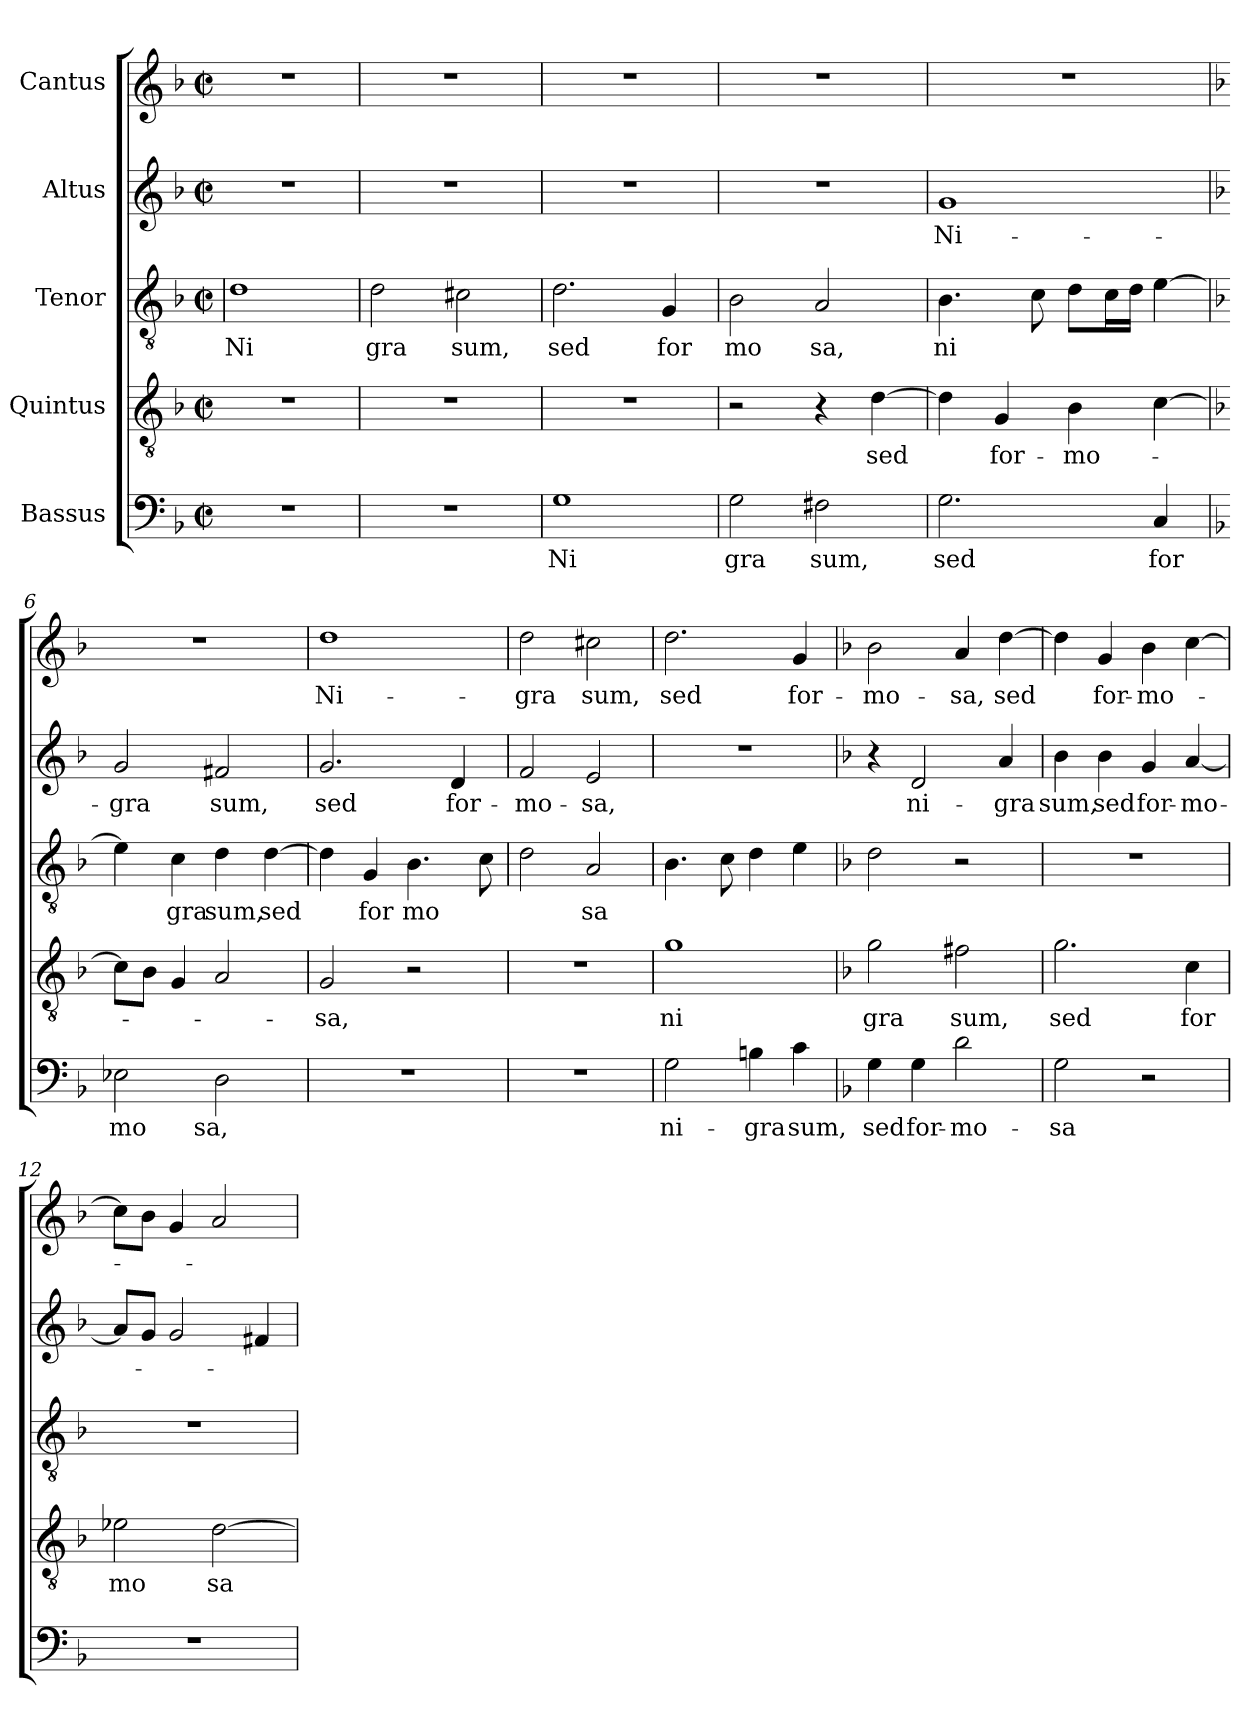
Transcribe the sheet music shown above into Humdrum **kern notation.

**kern	**text	**kern	**text	**kern	**text	**kern	**text	**kern	**text
*part5	*part5	*part4	*part4	*part3	*part3	*part2	*part2	*part1	*part1
*staff5	*staff5	*staff4	*staff4	*staff3	*staff3	*staff2	*staff2	*staff1	*staff1
*I"Bassus	*	*I"Quintus	*	*I"Tenor	*	*I"Altus	*	*I"Cantus	*
!!LO:PB:g=z
*stria5	*	*stria5	*	*stria5	*	*stria5	*	*stria5	*
*clefF4	*	*clefGv2	*	*clefGv2	*	*clefG2	*	*clefG2	*
*k[b-]	*	*k[b-]	*	*k[b-]	*	*k[b-]	*	*k[b-]	*
*F:	*	*F:	*	*F:	*	*F:	*	*F:	*
*M2/2	*	*M2/2	*	*M2/2	*	*M2/2	*	*M2/2	*
*met(c|)	*	*met(c|)	*	*met(c|)	*	*met(c|)	*	*met(c|)	*
=1	=1!	=1	=1!	=1	=1!	=1	=1!	=1!	=1!
!	!	!	!	!	!LO:LY:b:cj	!	!	!	!
1r	.	1r	.	1d	Ni	1r	.	1r	.
=2	=2	=2	=2	=2	=2	=2	=2	=2	=2
!	!	!	!	!	!LO:LY:b:cj	!	!	!	!
1r	.	1r	.	2d\	gra	1r	.	1r	.
!	!	!	!	!	!LO:LY:b:cj	!	!	!	!
.	.	.	.	2c#X\	sum,	.	.	.	.
=3	=3	=3	=3	=3	=3	=3	=3	=3	=3
!	!LO:LY:b:cj	!	!	!	!LO:LY:b:cj	!	!	!	!
1G	Ni	1r	.	2.d\	sed	1r	.	1r	.
!	!	!	!	!	!LO:LY:b:cj	!	!	!	!
.	.	.	.	4G/	for	.	.	.	.
=4	=4	=4	=4	=4	=4	=4	=4	=4	=4
!	!LO:LY:b:cj	!	!	!	!LO:LY:b:cj	!	!	!	!
2G\	gra	2r	.	2B-\	mo	1r	.	1r	.
!	!LO:LY:b:cj	!	!	!	!LO:LY:b:cj	!	!	!	!
2F#X\	sum,	4r	.	2A/	sa,	.	.	.	.
!	!	!	!LO:LY:b	!	!	!	!	!	!
.	.	[>4d\	sed	.	.	.	.	.	.
=5	=5	=5	=5	=5	=5	=5	=5	=5	=5
!	!LO:LY:b:cj	!	!	!	!LO:LY:b:cj	!	!LO:LY:b:cj	!	!
2.G\	sed	4d\]	.	4.B-\	ni	1g	Ni-	1r	.
!	!	!	!LO:LY:b:cj	!	!	!	!	!	!
.	.	4G/	for-	.	.	.	.	.	.
.	.	.	.	8c\	.	.	.	.	.
!	!	!	!LO:LY:b	!	!	!	!	!	!
.	.	4B-\	-mo-	8d\L	.	.	.	.	.
.	.	.	.	16c\	.	.	.	.	.
.	.	.	.	16d\J	.	.	.	.	.
!	!LO:LY:b:cj	!	!	!	!	!	!	!	!
4C/	for	[>4c\	.	[>4e\	.	.	.	.	.
=6	=6	=6	=6	=6	=6	=6	=6	=6	=6
*	*	*	*	*k[b-]	*	*	*	*	*
*	*	*	*	*F:	*	*	*	*	*
!	!LO:LY:b:cj	!	!	!	!	!	!LO:LY:b:cj	!	!
2E-X\	mo	8c\L]	.	4e\]	.	2g/	-gra	1r	.
.	.	8B-\J	.	.	.	.	.	.	.
!	!	!	!	!	!LO:LY:b:cj	!	!	!	!
.	.	4G/	.	4c\	gra	.	.	.	.
!	!LO:LY:b:cj	!	!	!	!LO:LY:b:cj	!	!LO:LY:b:cj	!	!
2D\	sa,	2A/	.	4d\	sum,	2f#X/	sum,	.	.
!	!	!	!	!	!LO:LY:b	!	!	!	!
.	.	.	.	[>4d\	sed	.	.	.	.
!!LO:LB:g=z
=7	=7	=7	=7	=7	=7	=7	=7	=7	=7
!	!	!	!LO:LY:b:cj	!	!	!	!LO:LY:b:cj	!	!LO:LY:b:cj
1r	.	2G/	-sa,	4d\]	.	2.g/	sed	1dd	Ni-
!	!	!	!	!	!LO:LY:b:cj	!	!	!	!
.	.	.	.	4G/	for	.	.	.	.
!	!	!	!	!	!LO:LY:b	!	!	!	!
.	.	2r	.	4.B-\	mo	.	.	.	.
!	!	!	!	!	!	!	!LO:LY:b:cj	!	!
.	.	.	.	.	.	4d/	for-	.	.
.	.	.	.	8c\	.	.	.	.	.
=8	=8	=8	=8	=8	=8	=8	=8	=8	=8
!	!	!	!	!	!	!	!LO:LY:b:cj	!	!LO:LY:b:cj
1r	.	1r	.	2d\	.	2f/	-mo-	2dd\	-gra
!	!	!	!	!	!LO:LY:b:cj	!	!LO:LY:b:cj	!	!LO:LY:b:cj
.	.	.	.	2A/	sa	2e/	-sa,	2cc#X\	sum,
=9	=9	=9	=9	=9	=9	=9	=9	=9	=9
!	!LO:LY:b:cj	!	!LO:LY:b:cj	!	!	!	!	!	!LO:LY:b:cj
2G\	ni-	1g	ni	4.B-\	.	1r	.	2.dd\	sed
.	.	.	.	8c\	.	.	.	.	.
!	!LO:LY:b:cj	!	!	!	!	!	!	!	!
4Bn\	-gra	.	.	4d\	.	.	.	.	.
!	!LO:LY:b:cj	!	!	!	!	!	!	!	!LO:LY:b:cj
4c\	sum,	.	.	4e\	.	.	.	4g/	for-
=10	=10	=10	=10	=10	=10	=10	=10	=10	=10
*	*	*	*	*k[b-]	*	*	*	*	*
*	*	*	*	*F:	*	*	*	*	*
!	!LO:LY:b:cj	!	!LO:LY:b:cj	!	!	!	!	!	!LO:LY:b:cj
4G\	sed	2g\	gra	2d\	.	4r	.	2b-\	-mo-
!	!LO:LY:b:cj	!	!	!	!	!	!LO:LY:b:cj	!	!
4G\	for-	.	.	.	.	2d/	ni-	.	.
!	!LO:LY:b:cj	!	!LO:LY:b:cj	!	!	!	!	!	!LO:LY:b:cj
2d\	-mo-	2f#X\	sum,	2r	.	.	.	4a/	-sa,
!	!	!	!	!	!	!	!LO:LY:b:cj	!	!LO:LY:b
.	.	.	.	.	.	4a/	-gra	[>4dd\	sed
=11	=11	=11	=11	=11	=11	=11	=11	=11	=11
!	!LO:LY:b:cj	!	!LO:LY:b:cj	!	!	!	!LO:LY:b:cj	!	!
2G\	-sa	2.g\	sed	1r	.	4b-\	sum,	4dd\]	.
!	!	!	!	!	!	!	!LO:LY:b:cj	!	!LO:LY:b:cj
.	.	.	.	.	.	4b-\	sed	4g/	for-
!	!	!	!	!	!	!	!LO:LY:b:cj	!	!LO:LY:b
2r	.	.	.	.	.	4g/	for-	4b-\	-mo-
!	!	!	!LO:LY:b:cj	!	!	!	!LO:LY:b	!	!
.	.	4c\	for	.	.	[<4a/	-mo-	[>4cc\	.
=12	=12	=12	=12	=12	=12	=12	=12	=12	=12
!	!	!	!LO:LY:b:cj	!	!	!	!	!	!
1r	.	2e-X\	mo	1r	.	8a/L]	.	8cc\L]	.
.	.	.	.	.	.	8g/J	.	8b-\J	.
.	.	.	.	.	.	2g/	.	4g/	.
!	!	!	!LO:LY:b:cj	!	!	!	!	!	!
.	.	[<2d\	sa	.	.	.	.	2a/	.
.	.	.	.	.	.	4f#/	.	.	.
=	=	=	=	=	=	=	=	=	=
*-	*-	*-	*-	*-	*-	*-	*-	*-	*-
